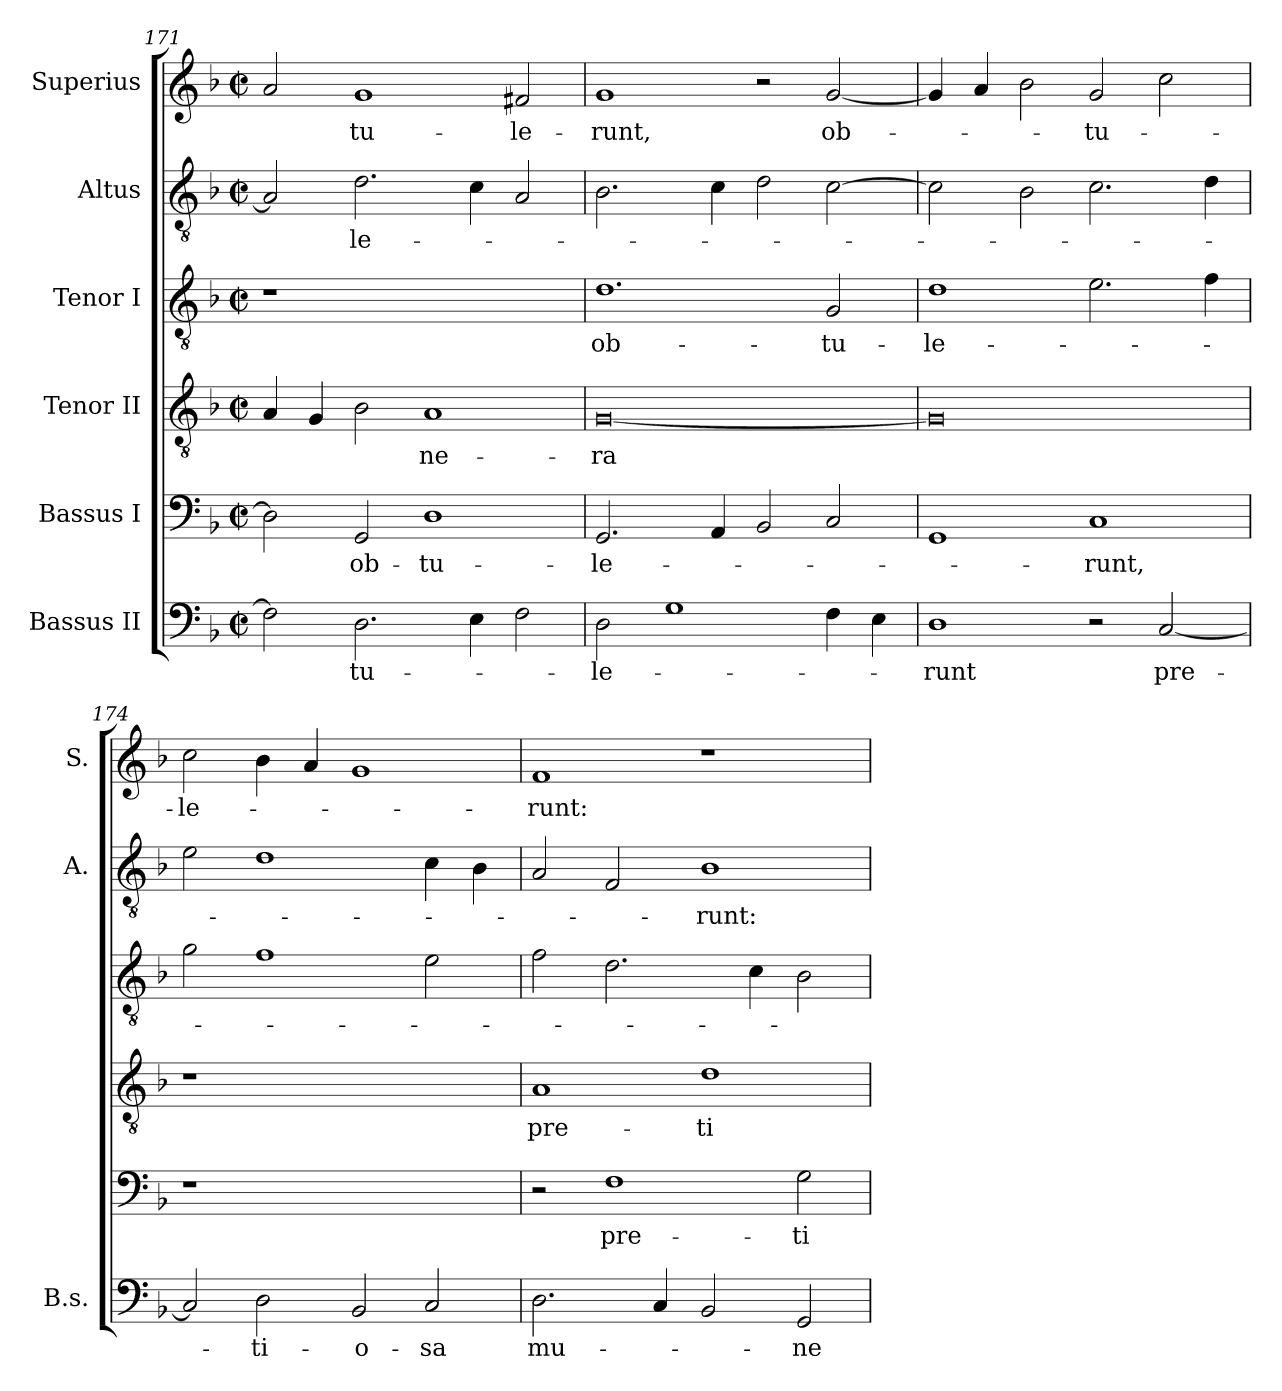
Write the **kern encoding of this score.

**kern	**text	**kern	**text	**kern	**text	**kern	**text	**kern	**text	**kern	**text
*part6	*part6	*part5	*part5	*part4	*part4	*part3	*part3	*part2	*part2	*part1	*part1
*staff6	*staff6	*staff5	*staff5	*staff4	*staff4	*staff3	*staff3	*staff2	*staff2	*staff1	*staff1
*I"Bassus II	*	*I"Bassus I	*	*I"Tenor II	*	*I"Tenor I	*	*I"Altus	*	*I"Superius	*
*I'B.s.	*	*	*	*	*	*	*	*I'A.	*	*I'S.	*
*clefF4	*	*clefF4	*	*clefGv2	*	*clefGv2	*	*clefGv2	*	*clefG2	*
*	*	*	*	*ITrd7c12	*	*ITrd7c12	*	*ITrd7c12	*	*	*
*k[b-]	*	*k[b-]	*	*k[b-]	*	*k[b-]	*	*k[b-]	*	*k[b-]	*
*F:	*	*F:	*	*F:	*	*F:	*	*F:	*	*F:	*
*M2/2	*	*M2/2	*	*M2/2	*	*M2/2	*	*M2/2	*	*M2/2	*
*met(c|)	*	*met(c|)	*	*met(c|)	*	*met(c|)	*	*met(c|)	*	*met(c|)	*
=171	=171	=171	=171	=171	=171	=171	=171	=171	=171	=171	=171
!	!	!	!	!	!	!LO:N:vis=1	!	!	!	!	!
2Fi\]	.	2Di\]	.	4AAi/	.	1r	.	2AAi/]	.	2ai/	.
.	.	.	.	4GGi/	.	.	.	.	.	.	.
!	!LO:LY:b:color=#000000	!	!	!	!	!	!	!	!	!	!
!	!	!	!LO:LY:b:color=#000000	!	!	!	!	!	!	!	!
!	!	!	!	!	!	!	!	!	!LO:LY:b:color=#000000	!	!
!	!	!	!	!	!	!	!	!	!	!	!LO:LY:b:color=#000000
2.Di\	-tu-	2GGi/	ob-	2BB-i\	.	.	.	2.Di\	-le-	1gi	-tu-
!	!	!	!LO:LY:b:color=#000000	!	!	!	!	!	!	!	!
!	!	!	!	!	!LO:LY:b:color=#000000	!	!	!	!	!	!
.	.	1Di	-tu-	1AAi	-ne-	1ryy	.	.	.	.	.
4Ei\	.	.	.	.	.	.	.	4Ci\	.	.	.
!	!	!	!	!	!	!	!	!	!	!	!LO:LY:b:color=#000000
2Fi\	.	.	.	.	.	.	.	2AAi/	.	2f#Xi/	-le-
!!LO:LB:g=z
=172	=172	=172	=172	=172	=172	=172	=172	=172	=172	=172	=172
!	!LO:LY:b:color=#000000	!	!	!	!	!	!	!	!	!	!
!	!	!	!LO:LY:b:color=#000000	!	!	!	!	!	!	!	!
!	!	!	!	!	!LO:LY:b:color=#000000	!	!	!	!	!	!
!	!	!	!	!	!	!	!LO:LY:b:color=#000000	!	!	!	!
!	!	!	!	!	!	!	!	!	!	!	!LO:LY:b:color=#000000
2Di\	-le-	2.GGi/	-le-	[<0GGi	-ra	1.Di	ob-	2.BB-i\	.	1gi	-runt,
1Gi	.	.	.	.	.	.	.	.	.	.	.
.	.	4AAi/	.	.	.	.	.	4Ci\	.	.	.
.	.	2BB-i/	.	.	.	.	.	2Di\	.	2r	.
!	!	!	!	!	!	!	!LO:LY:b:color=#000000	!	!	!	!
!	!	!	!	!	!	!	!	!	!	!	!LO:LY:b:color=#000000
4Fi\	.	2Ci/	.	.	.	2GGi/	-tu-	[>2Ci\	.	[<2gi/	ob-
4Ei\	.	.	.	.	.	.	.	.	.	.	.
=173	=173	=173	=173	=173	=173	=173	=173	=173	=173	=173	=173
!	!LO:LY:b:color=#000000	!	!	!	!	!	!	!	!	!	!
!	!	!	!	!	!	!	!LO:LY:b:color=#000000	!	!	!	!
1Di	-runt	1GGi	.	0GGi]	.	1Di	-le-	2Ci\]	.	4gi/]	.
.	.	.	.	.	.	.	.	.	.	4ai/	.
.	.	.	.	.	.	.	.	2BB-i\	.	2b-i\	.
!	!	!	!LO:LY:b:color=#000000	!	!	!	!	!	!	!	!
!	!	!	!	!	!	!	!	!	!	!	!LO:LY:b:color=#000000
2r	.	1Ci	-runt,	.	.	2.Ei\	.	2.Ci\	.	2gi/	-tu-
!	!LO:LY:b:color=#000000	!	!	!	!	!	!	!	!	!	!
[<2Ci/	pre-	.	.	.	.	.	.	.	.	2cci\	.
.	.	.	.	.	.	4Fi\	.	4Di\	.	.	.
=174	=174	=174	=174	=174	=174	=174	=174	=174	=174	=174	=174
!	!	!LO:N:vis=1	!	!LO:N:vis=1	!	!	!	!	!	!	!
!	!	!	!	!	!	!	!	!	!	!	!LO:LY:b:color=#000000
2Ci/]	.	1r	.	1r	.	2Gi\	.	2Ei\	.	2cci\	-le-
!	!LO:LY:b:color=#000000	!	!	!	!	!	!	!	!	!	!
2Di\	-ti-	.	.	.	.	1Fi	.	1Di	.	4b-i\	.
.	.	.	.	.	.	.	.	.	.	4ai/	.
!	!LO:LY:b:color=#000000	!	!	!	!	!	!	!	!	!	!
2BB-i/	-o-	1ryy	.	1ryy	.	.	.	.	.	1gi	.
!	!LO:LY:b:color=#000000	!	!	!	!	!	!	!	!	!	!
2Ci/	-sa	.	.	.	.	2Ei\	.	4Ci\	.	.	.
.	.	.	.	.	.	.	.	4BB-i\	.	.	.
=175	=175	=175	=175	=175	=175	=175	=175	=175	=175	=175	=175
!	!LO:LY:b:color=#000000	!	!	!	!	!	!	!	!	!	!
!	!	!	!	!	!LO:LY:b:color=#000000	!	!	!	!	!	!
!	!	!	!	!	!	!	!	!	!	!	!LO:LY:b:color=#000000
2.Di\	mu-	2r	.	1AAi	pre-	2Fi\	.	2AAi/	.	1fi	-runt:
!	!	!	!LO:LY:b:color=#000000	!	!	!	!	!	!	!	!
.	.	1Fi	pre-	.	.	2.Di\	.	2FFi/	.	.	.
4Ci/	.	.	.	.	.	.	.	.	.	.	.
!	!	!	!	!	!LO:LY:b:color=#000000	!	!	!	!	!	!
!	!	!	!	!	!	!	!	!	!LO:LY:b:color=#000000	!	!
2BB-i/	.	.	.	1Di	-ti-	.	.	1BB-i	-runt:	1r	.
.	.	.	.	.	.	4Ci\	.	.	.	.	.
!	!LO:LY:b:color=#000000	!	!	!	!	!	!	!	!	!	!
!	!	!	!LO:LY:b:color=#000000	!	!	!	!	!	!	!	!
2GGi/	-ne-	2Gi\	-ti-	.	.	2BB-i\	.	.	.	.	.
=	=	=	=	=	=	=	=	=	=	=	=
*-	*-	*-	*-	*-	*-	*-	*-	*-	*-	*-	*-
